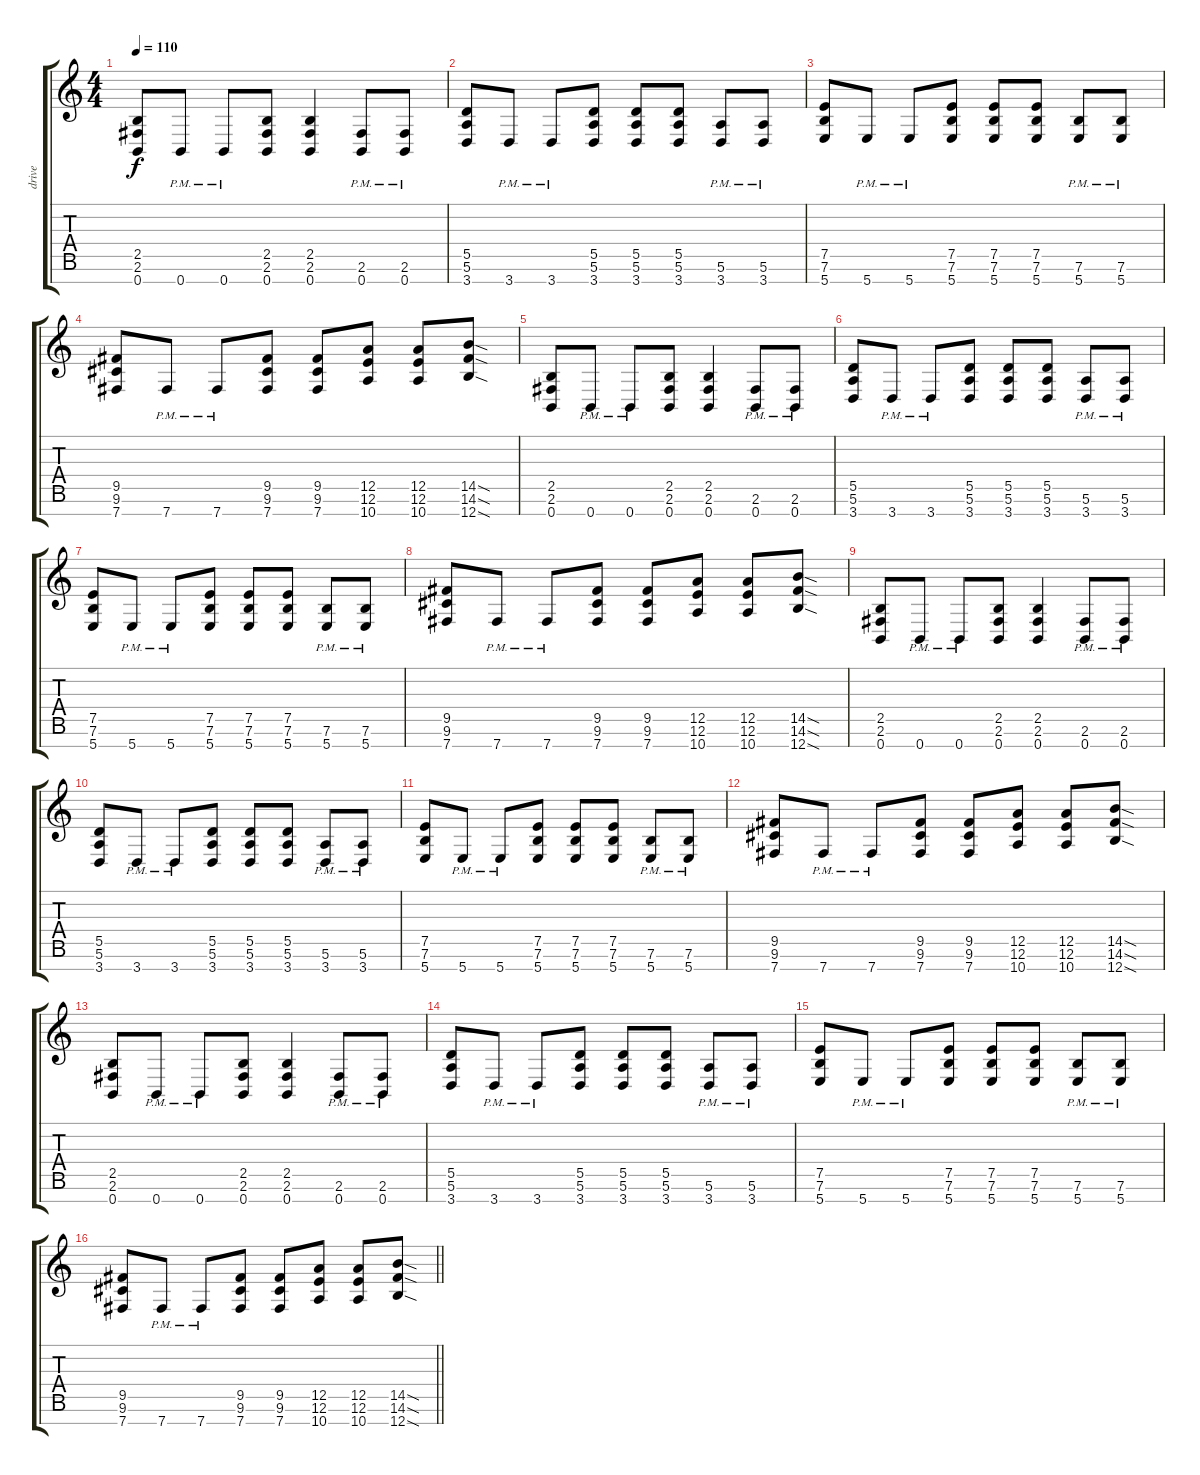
\track ("drive" "drive") {instrument overdrivenguitar}
\staff {score tabs}
\tuning (E4 B3 G3 D3 A2 E2 B1) {hide}
\ts (4 4)
\tempo 110
\clef g2
\ks c
(2.5 2.6 0.7).8{dy f} 0.7{pm}.8 0.7{pm}.8 (2.5 2.6 0.7).8 (2.5 2.6 0.7).4 (2.6{pm} 0.7{pm}).8 (2.6{pm} 0.7{pm}).8 |
(5.5 5.6 3.7).8 3.7{pm}.8 3.7{pm}.8 (5.5 5.6 3.7).8 (5.5 5.6 3.7).8 (5.5 5.6 3.7).8 (5.6{pm} 3.7{pm}).8 (5.6{pm} 3.7{pm}).8 |
(7.5 7.6 5.7).8 5.7{pm}.8 5.7{pm}.8 (7.5 7.6 5.7).8 (7.5 7.6 5.7).8 (7.5 7.6 5.7).8 (7.6{pm} 5.7{pm}).8 (7.6{pm} 5.7{pm}).8 |
(9.5 9.6 7.7).8 7.7{pm}.8 7.7{pm}.8 (9.5 9.6 7.7).8 (9.5 9.6 7.7).8 (12.5 12.6 10.7).8 (12.5 12.6 10.7).8 (14.5{sod} 14.6{sod} 12.7{sod}).8 |
(2.5 2.6 0.7).8 0.7{pm}.8 0.7{pm}.8 (2.5 2.6 0.7).8 (2.5 2.6 0.7).4 (2.6{pm} 0.7{pm}).8 (2.6{pm} 0.7{pm}).8 |
(5.5 5.6 3.7).8 3.7{pm}.8 3.7{pm}.8 (5.5 5.6 3.7).8 (5.5 5.6 3.7).8 (5.5 5.6 3.7).8 (5.6{pm} 3.7{pm}).8 (5.6{pm} 3.7{pm}).8 |
(7.5 7.6 5.7).8 5.7{pm}.8 5.7{pm}.8 (7.5 7.6 5.7).8 (7.5 7.6 5.7).8 (7.5 7.6 5.7).8 (7.6{pm} 5.7{pm}).8 (7.6{pm} 5.7{pm}).8 |
(9.5 9.6 7.7).8 7.7{pm}.8 7.7{pm}.8 (9.5 9.6 7.7).8 (9.5 9.6 7.7).8 (12.5 12.6 10.7).8 (12.5 12.6 10.7).8 (14.5{sod} 14.6{sod} 12.7{sod}).8 |
(2.5 2.6 0.7).8 0.7{pm}.8 0.7{pm}.8 (2.5 2.6 0.7).8 (2.5 2.6 0.7).4 (2.6{pm} 0.7{pm}).8 (2.6{pm} 0.7{pm}).8 |
(5.5 5.6 3.7).8 3.7{pm}.8 3.7{pm}.8 (5.5 5.6 3.7).8 (5.5 5.6 3.7).8 (5.5 5.6 3.7).8 (5.6{pm} 3.7{pm}).8 (5.6{pm} 3.7{pm}).8 |
(7.5 7.6 5.7).8 5.7{pm}.8 5.7{pm}.8 (7.5 7.6 5.7).8 (7.5 7.6 5.7).8 (7.5 7.6 5.7).8 (7.6{pm} 5.7{pm}).8 (7.6{pm} 5.7{pm}).8 |
(9.5 9.6 7.7).8 7.7{pm}.8 7.7{pm}.8 (9.5 9.6 7.7).8 (9.5 9.6 7.7).8 (12.5 12.6 10.7).8 (12.5 12.6 10.7).8 (14.5{sod} 14.6{sod} 12.7{sod}).8 |
(2.5 2.6 0.7).8 0.7{pm}.8 0.7{pm}.8 (2.5 2.6 0.7).8 (2.5 2.6 0.7).4 (2.6{pm} 0.7{pm}).8 (2.6{pm} 0.7{pm}).8 |
(5.5 5.6 3.7).8 3.7{pm}.8 3.7{pm}.8 (5.5 5.6 3.7).8 (5.5 5.6 3.7).8 (5.5 5.6 3.7).8 (5.6{pm} 3.7{pm}).8 (5.6{pm} 3.7{pm}).8 |
(7.5 7.6 5.7).8 5.7{pm}.8 5.7{pm}.8 (7.5 7.6 5.7).8 (7.5 7.6 5.7).8 (7.5 7.6 5.7).8 (7.6{pm} 5.7{pm}).8 (7.6{pm} 5.7{pm}).8 |
\barLineRight lightlight
(9.5 9.6 7.7).8 7.7{pm}.8 7.7{pm}.8 (9.5 9.6 7.7).8 (9.5 9.6 7.7).8 (12.5 12.6 10.7).8 (12.5 12.6 10.7).8 (14.5{sod} 14.6{sod} 12.7{sod}).8
